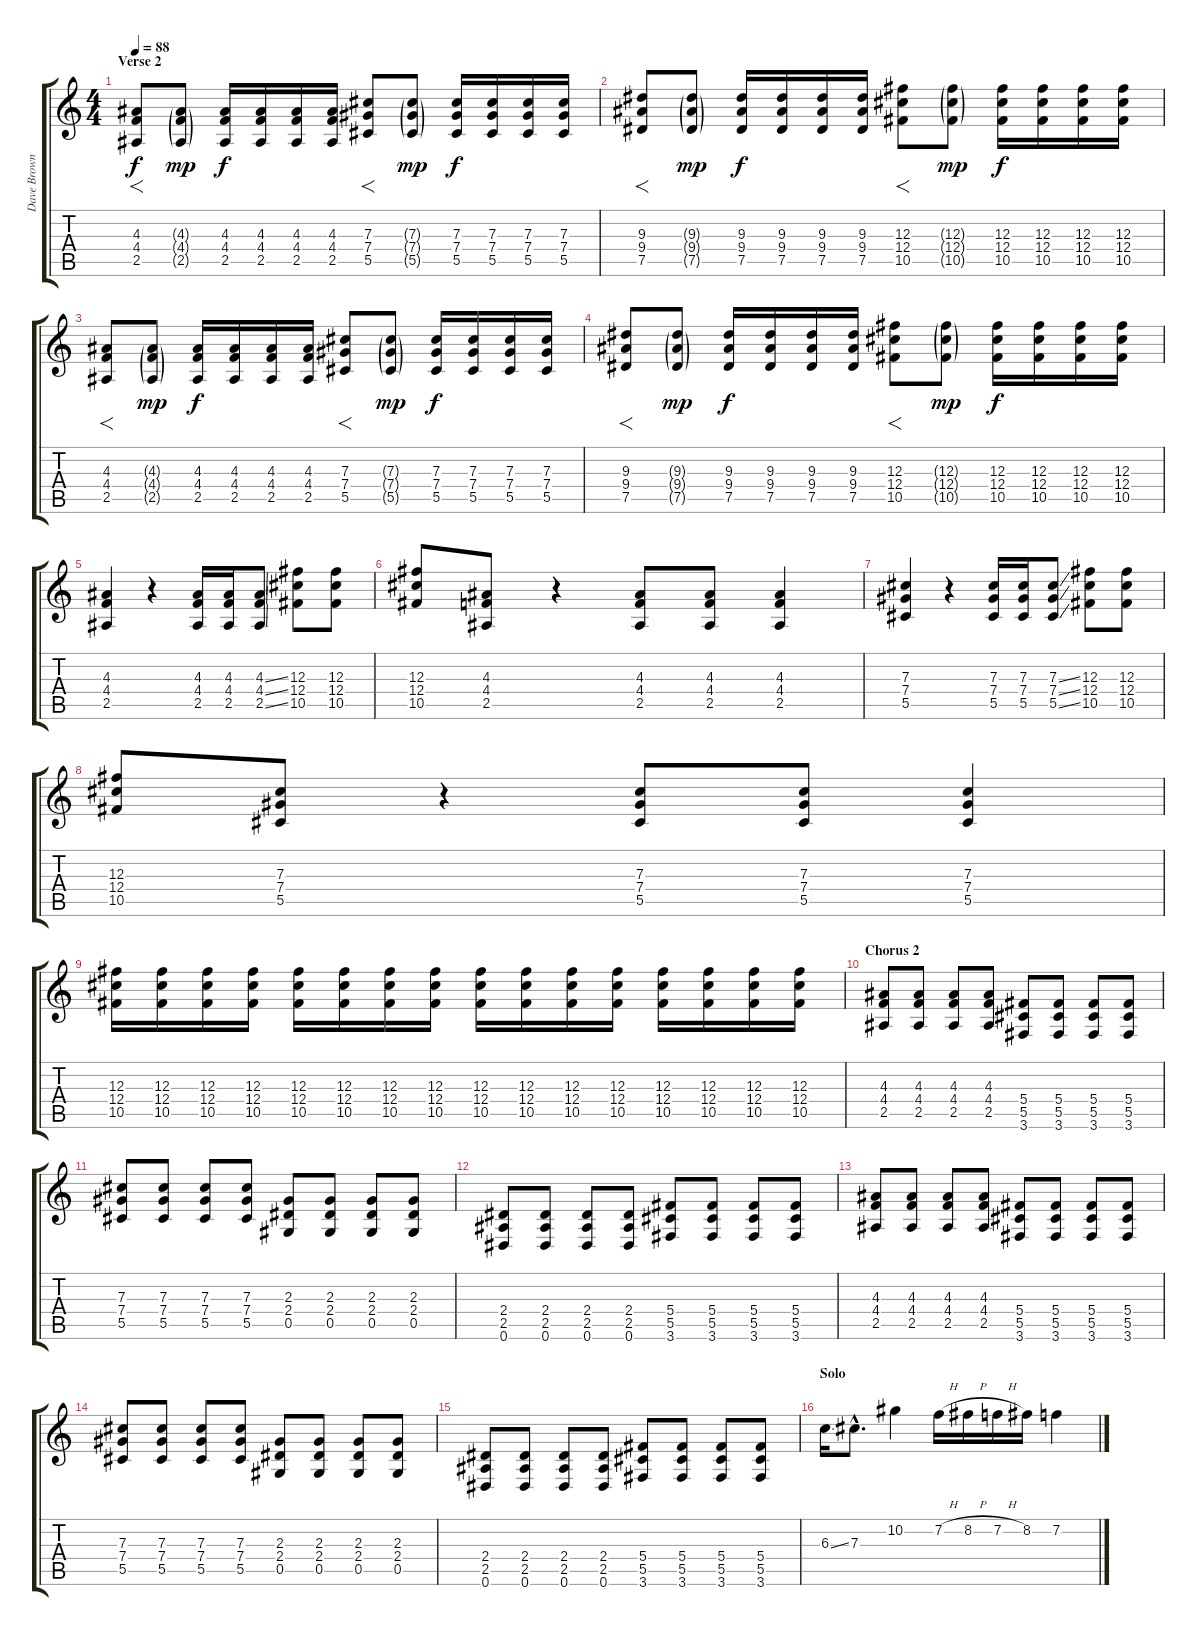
\track ("Dave Brownsound" "Dave Brown") {instrument electricguitarclean}
\staff {score tabs}
\tuning (Eb4 Bb3 Gb3 Db3 Ab2 Eb2) {hide}
\ts (4 4)
\section ("" "Verse 2")
\tempo 88
\clef g2
\ks c
(4.3 4.4 2.5).8{f dy f} (4.3{g} 4.4{g} 2.5{g}).8{dy mp} (4.3 4.4 2.5).16{dy f} (4.3 4.4 2.5).16 (4.3 4.4 2.5).16 (4.3 4.4 2.5).16 (7.3 7.4 5.5).8{f} (7.3{g} 7.4{g} 5.5{g}).8{dy mp} (7.3 7.4 5.5).16{dy f} (7.3 7.4 5.5).16 (7.3 7.4 5.5).16 (7.3 7.4 5.5).16 |
(9.3 9.4 7.5).8{f} (9.3{g} 9.4{g} 7.5{g}).8{dy mp} (9.3 9.4 7.5).16{dy f} (9.3 9.4 7.5).16 (9.3 9.4 7.5).16 (9.3 9.4 7.5).16 (12.3 12.4 10.5).8{f} (12.3{g} 12.4{g} 10.5{g}).8{dy mp} (12.3 12.4 10.5).16{dy f} (12.3 12.4 10.5).16 (12.3 12.4 10.5).16 (12.3 12.4 10.5).16 |
(4.3 4.4 2.5).8{f} (4.3{g} 4.4{g} 2.5{g}).8{dy mp} (4.3 4.4 2.5).16{dy f} (4.3 4.4 2.5).16 (4.3 4.4 2.5).16 (4.3 4.4 2.5).16 (7.3 7.4 5.5).8{f} (7.3{g} 7.4{g} 5.5{g}).8{dy mp} (7.3 7.4 5.5).16{dy f} (7.3 7.4 5.5).16 (7.3 7.4 5.5).16 (7.3 7.4 5.5).16 |
(9.3 9.4 7.5).8{f} (9.3{g} 9.4{g} 7.5{g}).8{dy mp} (9.3 9.4 7.5).16{dy f} (9.3 9.4 7.5).16 (9.3 9.4 7.5).16 (9.3 9.4 7.5).16 (12.3 12.4 10.5).8{f} (12.3{g} 12.4{g} 10.5{g}).8{dy mp} (12.3 12.4 10.5).16{dy f} (12.3 12.4 10.5).16 (12.3 12.4 10.5).16 (12.3 12.4 10.5).16 |
(4.3 4.4 2.5).4{instrument overdrivenguitar} r.4 (4.3 4.4 2.5).16 (4.3 4.4 2.5).16 (4.3{ss} 4.4{ss} 2.5{ss}).8 (12.3 12.4 10.5).8 (12.3 12.4 10.5).8 |
(12.3 12.4 10.5).8 (4.3 4.4 2.5).8 r.4 (4.3 4.4 2.5).8 (4.3 4.4 2.5).8 (4.3 4.4 2.5).4 |
(7.3 7.4 5.5).4 r.4 (7.3 7.4 5.5).16 (7.3 7.4 5.5).16 (7.3{ss} 7.4{ss} 5.5{ss}).8 (12.3 12.4 10.5).8 (12.3 12.4 10.5).8 |
(12.3 12.4 10.5).8 (7.3 7.4 5.5).8 r.4 (7.3 7.4 5.5).8 (7.3 7.4 5.5).8 (7.3 7.4 5.5).4 |
(12.3 12.4 10.5).16 (12.3 12.4 10.5).16 (12.3 12.4 10.5).16 (12.3 12.4 10.5).16 (12.3 12.4 10.5).16 (12.3 12.4 10.5).16 (12.3 12.4 10.5).16 (12.3 12.4 10.5).16 (12.3 12.4 10.5).16 (12.3 12.4 10.5).16 (12.3 12.4 10.5).16 (12.3 12.4 10.5).16 (12.3 12.4 10.5).16 (12.3 12.4 10.5).16 (12.3 12.4 10.5).16 (12.3 12.4 10.5).16 |
\section ("" "Chorus 2")
(4.3 4.4 2.5).8{volume 15 instrument distortionguitar} (4.3 4.4 2.5).8 (4.3 4.4 2.5).8 (4.3 4.4 2.5).8 (5.4 5.5 3.6).8 (5.4 5.5 3.6).8 (5.4 5.5 3.6).8 (5.4 5.5 3.6).8 |
(7.3 7.4 5.5).8 (7.3 7.4 5.5).8 (7.3 7.4 5.5).8 (7.3 7.4 5.5).8 (2.3 2.4 0.5).8 (2.3 2.4 0.5).8 (2.3 2.4 0.5).8 (2.3 2.4 0.5).8 |
(2.4 2.5 0.6).8 (2.4 2.5 0.6).8 (2.4 2.5 0.6).8 (2.4 2.5 0.6).8 (5.4 5.5 3.6).8 (5.4 5.5 3.6).8 (5.4 5.5 3.6).8 (5.4 5.5 3.6).8 |
(4.3 4.4 2.5).8 (4.3 4.4 2.5).8 (4.3 4.4 2.5).8 (4.3 4.4 2.5).8 (5.4 5.5 3.6).8 (5.4 5.5 3.6).8 (5.4 5.5 3.6).8 (5.4 5.5 3.6).8 |
(7.3 7.4 5.5).8 (7.3 7.4 5.5).8 (7.3 7.4 5.5).8 (7.3 7.4 5.5).8 (2.3 2.4 0.5).8 (2.3 2.4 0.5).8 (2.3 2.4 0.5).8 (2.3 2.4 0.5).8 |
(2.4 2.5 0.6).8 (2.4 2.5 0.6).8 (2.4 2.5 0.6).8 (2.4 2.5 0.6).8 (5.4 5.5 3.6).8 (5.4 5.5 3.6).8 (5.4 5.5 3.6).8 (5.4 5.5 3.6).8 |
\section ("" "Solo")
6.3{ss}.16{volume 16 instrument overdrivenguitar} 7.3{hac}.8{d} 10.2.4 7.2{h}.16 8.2{h}.16 7.2{h}.16 8.2.16 7.2.4
